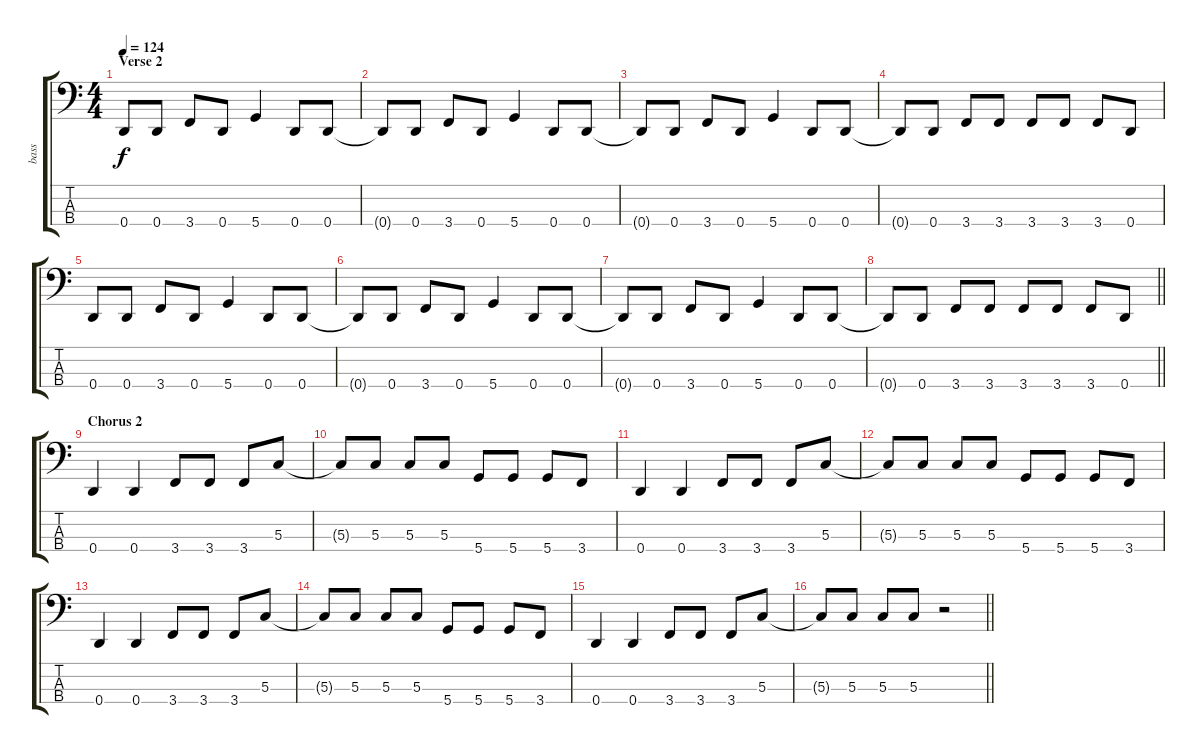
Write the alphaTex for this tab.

\track ("bass" "bass") {instrument electricbassfinger}
\staff {score tabs}
\tuning (F2 C2 G1 D1) {hide}
\ts (4 4)
\section ("" "Verse 2")
\tempo 124
\clef f4
\ks c
0.4.8{dy f} 0.4.8 3.4.8 0.4.8 5.4.4 0.4.8 0.4.8 |
0.4{t}.8 0.4.8 3.4.8 0.4.8 5.4.4 0.4.8 0.4.8 |
0.4{t}.8 0.4.8 3.4.8 0.4.8 5.4.4 0.4.8 0.4.8 |
0.4{t}.8 0.4.8 3.4.8 3.4.8 3.4.8 3.4.8 3.4.8 0.4.8 |
0.4.8 0.4.8 3.4.8 0.4.8 5.4.4 0.4.8 0.4.8 |
0.4{t}.8 0.4.8 3.4.8 0.4.8 5.4.4 0.4.8 0.4.8 |
0.4{t}.8 0.4.8 3.4.8 0.4.8 5.4.4 0.4.8 0.4.8 |
\barLineRight lightlight
0.4{t}.8 0.4.8 3.4.8 3.4.8 3.4.8 3.4.8 3.4.8 0.4.8 |
\section ("" "Chorus 2")
0.4.4 0.4.4 3.4.8 3.4.8 3.4.8 5.3.8 |
5.3{t}.8 5.3.8 5.3.8 5.3.8 5.4.8 5.4.8 5.4.8 3.4.8 |
0.4.4 0.4.4 3.4.8 3.4.8 3.4.8 5.3.8 |
5.3{t}.8 5.3.8 5.3.8 5.3.8 5.4.8 5.4.8 5.4.8 3.4.8 |
0.4.4 0.4.4 3.4.8 3.4.8 3.4.8 5.3.8 |
5.3{t}.8 5.3.8 5.3.8 5.3.8 5.4.8 5.4.8 5.4.8 3.4.8 |
0.4.4 0.4.4 3.4.8 3.4.8 3.4.8 5.3.8 |
\barLineRight lightlight
5.3{t}.8 5.3.8 5.3.8 5.3.8 r.2
